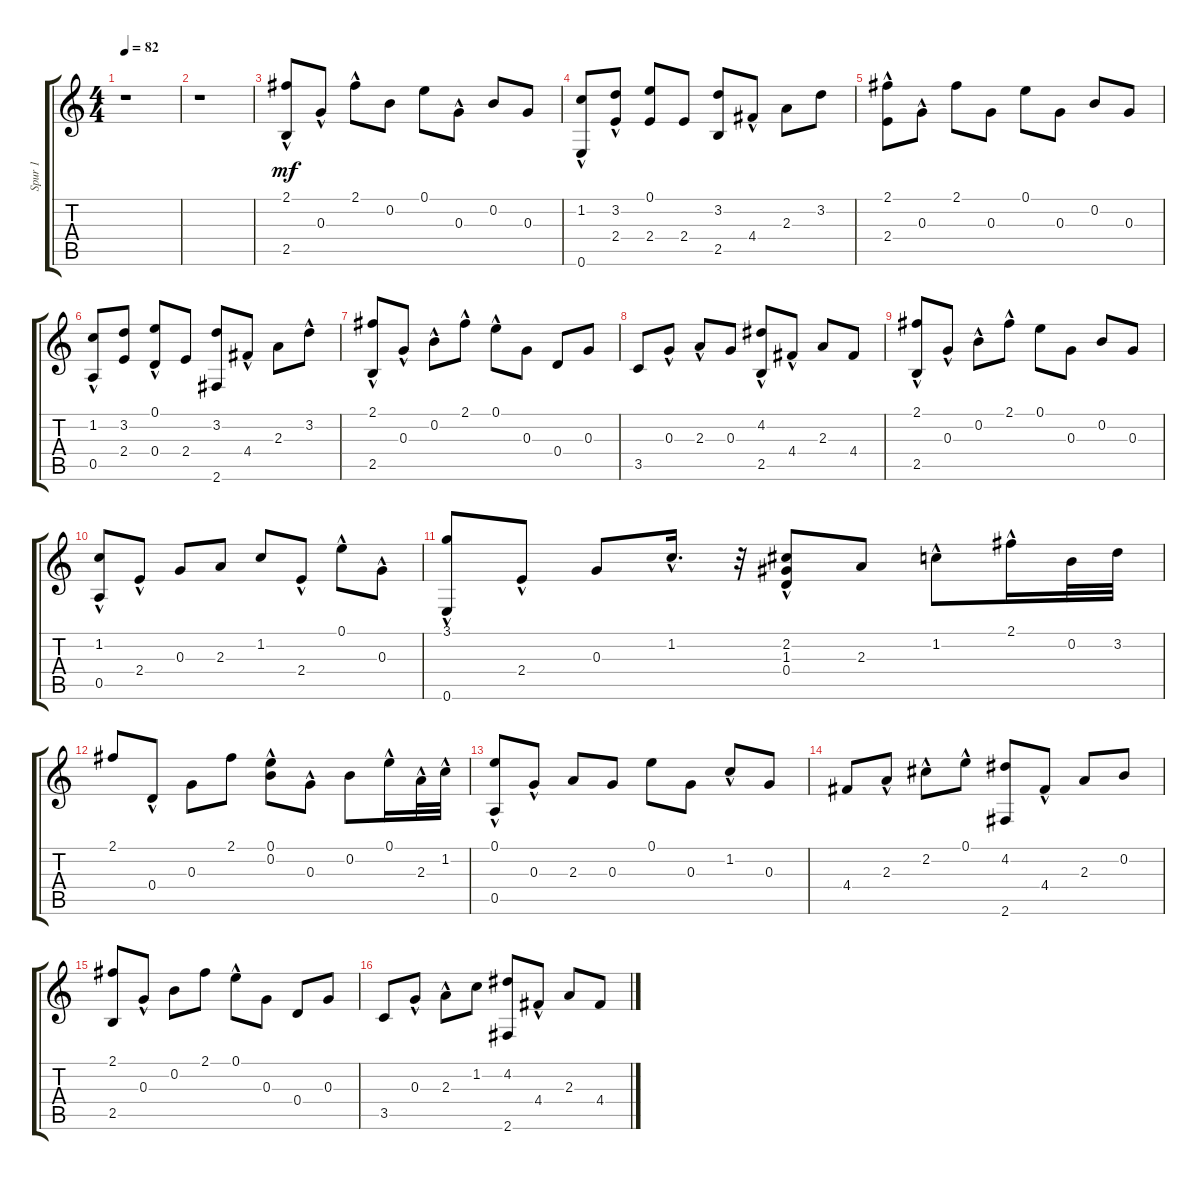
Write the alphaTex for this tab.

\track ("Spur 1" "Spur 1") {instrument acousticguitarsteel}
\staff {score tabs}
\tuning (E4 B3 G3 D3 A2 E2) {hide}
\ts (4 4)
\tempo 82
\clef g2
\ks c
r.1{dy mf instrument acousticguitarsteel} |
r.1 |
(2.1{hac} 2.5{hac}).8 0.3{hac}.8 2.1{hac}.8 0.2.8 0.1.8 0.3{hac}.8 0.2.8 0.3.8 |
(1.2 0.6{hac}).8 (3.2 2.4{hac}).8 (0.1 2.4).8 2.4.8 (3.2 2.5).8 4.4{hac}.8 2.3.8 3.2.8 |
(2.1{hac} 2.4{hac}).8 0.3{hac}.8 2.1.8 0.3.8 0.1.8 0.3.8 0.2.8 0.3.8 |
(1.2 0.5{hac}).8 (3.2 2.4).8 (0.1{hac} 0.4).8 2.4.8 (3.2 2.6).8 4.4{hac}.8 2.3.8 3.2{hac}.8 |
(2.1 2.5{hac}).8 0.3{hac}.8 0.2{hac}.8 2.1{hac}.8 0.1{hac}.8 0.3.8 0.4.8 0.3.8 |
3.5.8 0.3{hac}.8 2.3{hac}.8 0.3.8 (4.2{hac} 2.5).8 4.4{hac}.8 2.3.8 4.4.8 |
(2.1 2.5{hac}).8 0.3{hac}.8 0.2{hac}.8 2.1{hac}.8 0.1.8 0.3.8 0.2.8 0.3.8 |
(1.2{hac} 0.5{hac}).8 2.4{hac}.8 0.3.8 2.3.8 1.2.8 2.4{hac}.8 0.1{hac}.8 0.3{hac}.8 |
(3.1{hac} 0.6{hac}).8 2.4{hac}.8 0.3.8 1.2{hac}.16{d} r.32 (2.2 1.3{hac} 0.4).8 2.3.8 1.2{hac}.8 2.1{hac}.16 0.2.32 3.2.32 |
2.1.8 0.4{hac}.8 0.3.8 2.1.8 (0.1 0.2{hac}).8 0.3{hac}.8 0.2.8 0.1{hac}.16 2.3{hac}.32 1.2{hac}.32 |
(0.1{hac} 0.5).8 0.3{hac}.8 2.3.8 0.3.8 0.1.8 0.3.8 1.2{hac}.8 0.3.8 |
4.4.8 2.3{hac}.8 2.2{hac}.8 0.1{hac}.8 (4.2 2.6).8 4.4{hac}.8 2.3.8 0.2.8 |
(2.1 2.5).8 0.3{hac}.8 0.2.8 2.1.8 0.1{hac}.8 0.3.8 0.4.8 0.3.8 |
3.5.8 0.3{hac}.8 2.3{hac}.8 1.2.8 (4.2 2.6).8 4.4{hac}.8 2.3.8 4.4.8
